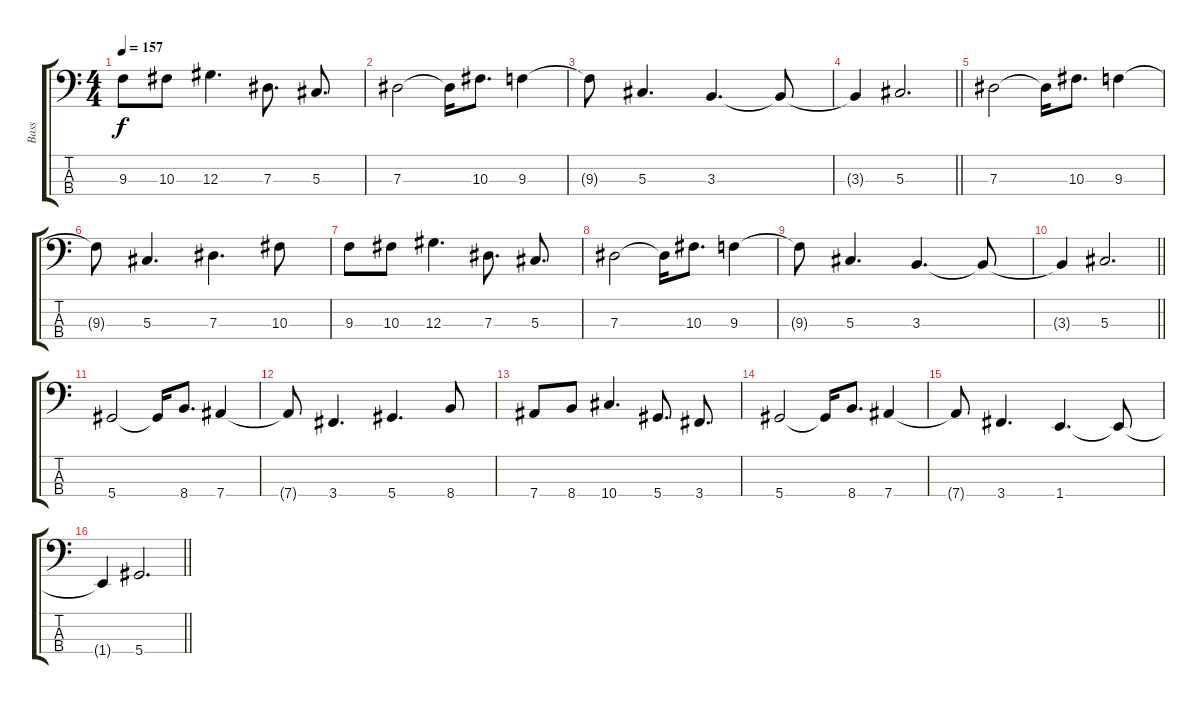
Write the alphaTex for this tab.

\track ("Bass" "Bass") {instrument electricbassfinger}
\staff {score tabs}
\tuning (Gb2 Db2 Ab1 Eb1) {hide}
\ts (4 4)
\tempo 157
\clef f4
\ks c
9.3.8{dy f} 10.3.8 12.3.4{d} 7.3.8{d} 5.3.8{d} |
7.3.2 7.3{t}.16 10.3.8{d} 9.3.4 |
9.3{t}.8 5.3.4{d} 3.3.4{d} 3.3{t}.8 |
\barLineRight lightlight
3.3{t}.4 5.3.2{d} |
7.3.2 7.3{t}.16 10.3.8{d} 9.3.4 |
9.3{t}.8 5.3.4{d} 7.3.4{d} 10.3.8 |
9.3.8 10.3.8 12.3.4{d} 7.3.8{d} 5.3.8{d} |
7.3.2 7.3{t}.16 10.3.8{d} 9.3.4 |
9.3{t}.8 5.3.4{d} 3.3.4{d} 3.3{t}.8 |
\barLineRight lightlight
3.3{t}.4 5.3.2{d} |
5.4.2 5.4{t}.16 8.4.8{d} 7.4.4 |
7.4{t}.8 3.4.4{d} 5.4.4{d} 8.4.8 |
7.4.8 8.4.8 10.4.4{d} 5.4.8{d} 3.4.8{d} |
5.4.2 5.4{t}.16 8.4.8{d} 7.4.4 |
7.4{t}.8 3.4.4{d} 1.4.4{d} 1.4{t}.8 |
\barLineRight lightlight
1.4{t}.4 5.4.2{d}
